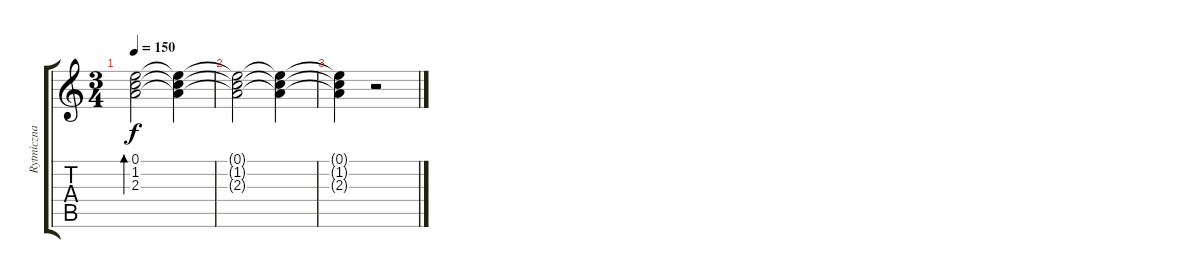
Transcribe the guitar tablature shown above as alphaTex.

\track ("Rytmiczna" "Rytmiczna") {instrument acousticguitarsteel}
\staff {score tabs}
\tuning (E4 B3 G3 D3 A2 E2) {hide}
\ts (3 4)
\tempo 150
\clef g2
\ks c
(0.1 1.2 2.3).2{bd 480 dy f} (0.1{t} 1.2{t} 2.3{t}).4 |
(0.1{t} 1.2{t} 2.3{t}).2 (0.1{t} 1.2{t} 2.3{t}).4 |
(0.1{t} 1.2{t} 2.3{t}).4 r.2
